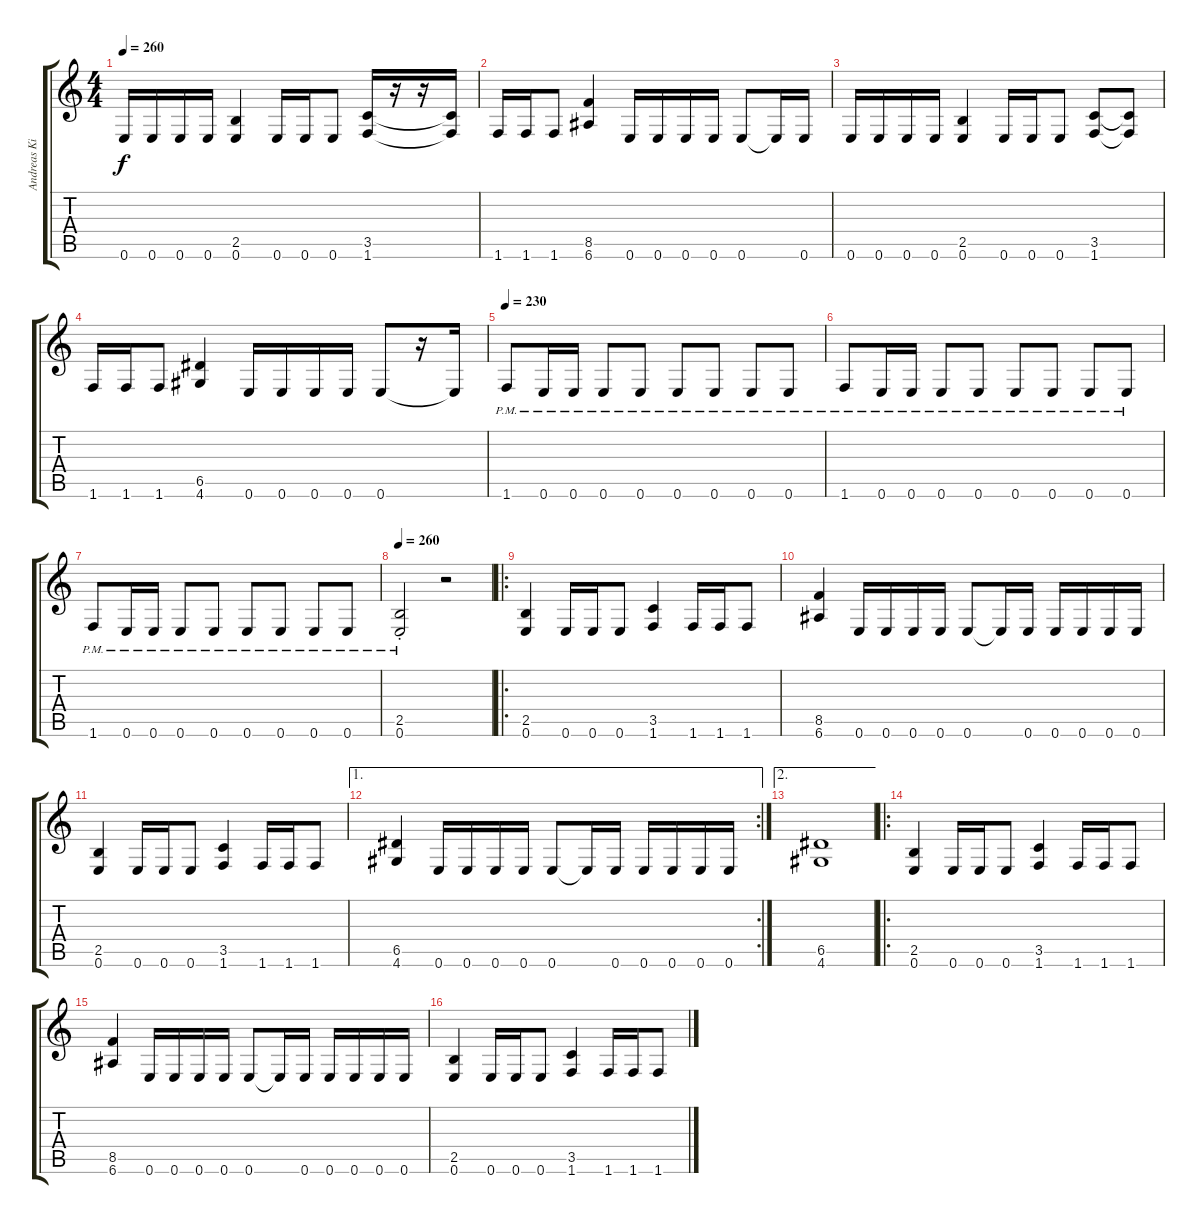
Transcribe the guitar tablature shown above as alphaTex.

\track ("Andreas Kisser" "Andreas Ki") {instrument overdrivenguitar}
\staff {score tabs}
\tuning (E4 B3 G3 D3 A2 E2) {hide}
\ts (4 4)
\tempo 260
\clef g2
\ks c
0.6.16{dy f} 0.6.16 0.6.16 0.6.16 (2.5 0.6).4 0.6.16 0.6.16 0.6.8 (3.5 1.6).16 r.16 r.16 (3.5{t} 1.6{t}).16 |
1.6.16 1.6.16 1.6.8 (8.5 6.6).4 0.6.16 0.6.16 0.6.16 0.6.16 0.6.8 0.6{t}.16 0.6.16 |
0.6.16 0.6.16 0.6.16 0.6.16 (2.5 0.6).4 0.6.16 0.6.16 0.6.8 (3.5 1.6).8 (3.5{t} 1.6{t}).8 |
1.6.16 1.6.16 1.6.8 (6.5 4.6).4 0.6.16 0.6.16 0.6.16 0.6.16 0.6.8 r.16 0.6{t}.16 |
\tempo 230
1.6{pm}.8 0.6{pm}.16 0.6{pm}.16 0.6{pm}.8 0.6{pm}.8 0.6{pm}.8 0.6{pm}.8 0.6{pm}.8 0.6{pm}.8 |
1.6{pm}.8 0.6{pm}.16 0.6{pm}.16 0.6{pm}.8 0.6{pm}.8 0.6{pm}.8 0.6{pm}.8 0.6{pm}.8 0.6{pm}.8 |
1.6{pm}.8 0.6{pm}.16 0.6{pm}.16 0.6{pm}.8 0.6{pm}.8 0.6{pm}.8 0.6{pm}.8 0.6{pm}.8 0.6{pm}.8 |
\tempo 260
(2.5{pm st} 0.6{pm st}).2 r.2 |
\ro
(2.5 0.6).4 0.6.16 0.6.16 0.6.8 (3.5 1.6).4 1.6.16 1.6.16 1.6.8 |
(8.5 6.6).4 0.6.16 0.6.16 0.6.16 0.6.16 0.6.8 0.6{t}.16 0.6.16 0.6.16 0.6.16 0.6.16 0.6.16 |
(2.5 0.6).4 0.6.16 0.6.16 0.6.8 (3.5 1.6).4 1.6.16 1.6.16 1.6.8 |
\ae 1
\rc 2
(6.5 4.6).4 0.6.16 0.6.16 0.6.16 0.6.16 0.6.8 0.6{t}.16 0.6.16 0.6.16 0.6.16 0.6.16 0.6.16 |
\ae 2
(6.5 4.6).1 |
\ro
(2.5 0.6).4 0.6.16 0.6.16 0.6.8 (3.5 1.6).4 1.6.16 1.6.16 1.6.8 |
(8.5 6.6).4 0.6.16 0.6.16 0.6.16 0.6.16 0.6.8 0.6{t}.16 0.6.16 0.6.16 0.6.16 0.6.16 0.6.16 |
(2.5 0.6).4 0.6.16 0.6.16 0.6.8 (3.5 1.6).4 1.6.16 1.6.16 1.6.8
